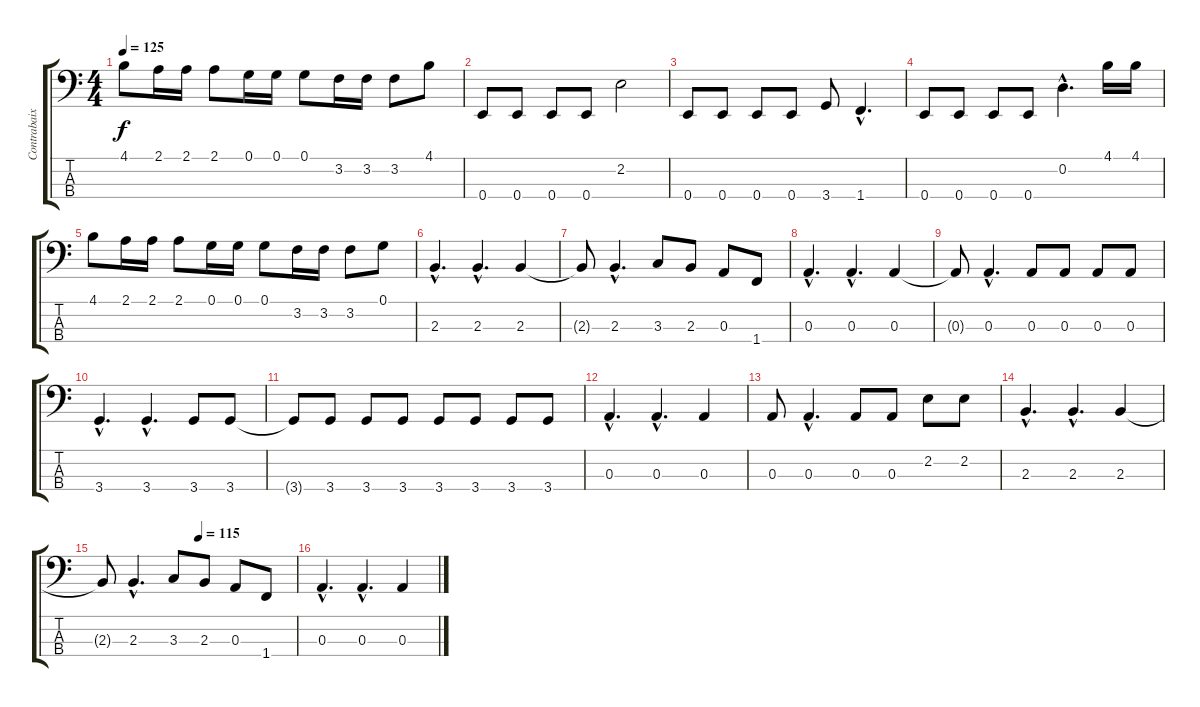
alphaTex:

\track ("Contrabaixo" "Contrabaix") {instrument contrabass}
\staff {score tabs}
\tuning (G2 D2 A1 E1) {hide}
\ts (4 4)
\tempo 125
\clef f4
\ks c
4.1.8{dy f} 2.1.16 2.1.16 2.1.8 0.1.16 0.1.16 0.1.8 3.2.16 3.2.16 3.2.8 4.1.8 |
0.4.8 0.4.8 0.4.8 0.4.8 2.2.2 |
0.4.8 0.4.8 0.4.8 0.4.8 3.4.8 1.4{hac}.4{d} |
0.4.8 0.4.8 0.4.8 0.4.8 0.2{hac}.4{d} 4.1.16 4.1.16 |
4.1.8 2.1.16 2.1.16 2.1.8 0.1.16 0.1.16 0.1.8 3.2.16 3.2.16 3.2.8 0.1.8 |
2.3{hac}.4{d} 2.3{hac}.4{d} 2.3.4 |
2.3{t}.8 2.3{hac}.4{d} 3.3.8 2.3.8 0.3.8 1.4.8 |
0.3{hac}.4{d} 0.3{hac}.4{d} 0.3.4 |
0.3{t}.8 0.3{hac}.4{d} 0.3.8 0.3.8 0.3.8 0.3.8 |
3.4{hac}.4{d} 3.4{hac}.4{d} 3.4.8 3.4.8 |
3.4{t}.8 3.4.8 3.4.8 3.4.8 3.4.8 3.4.8 3.4.8 3.4.8 |
0.3{hac}.4{d} 0.3{hac}.4{d} 0.3.4 |
0.3.8 0.3{hac}.4{d} 0.3.8 0.3.8 2.2.8 2.2.8 |
2.3{hac}.4{d} 2.3{hac}.4{d} 2.3.4 |
\tempo (115 0.5)
2.3{t}.8 2.3{hac}.4{d} 3.3.8 2.3.8 0.3.8 1.4.8 |
0.3{hac}.4{d} 0.3{hac}.4{d} 0.3.4
